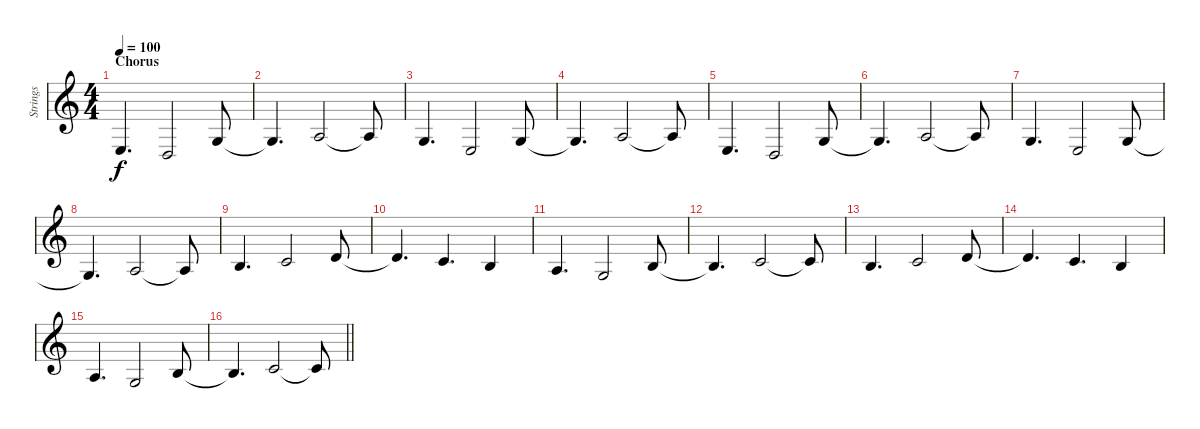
\track ("Strings" "Strings") {instrument stringensemble1}
\staff {score}
\tuning (D4 A3 F3 C3 G2 C2) {hide}
\ts (4 4)
\section ("" "Chorus")
\tempo 100
\clef g2
\ks c
4.4.4{d dy f} 2.4.2 2.3.8 |
2.3{t}.4{d} 0.2.2 0.2{t}.8 |
2.3.4{d} 4.4.2 2.3.8 |
2.3{t}.4{d} 0.2.2 0.2{t}.8 |
4.4.4{d} 2.4.2 2.3.8 |
2.3{t}.4{d} 0.2.2 0.2{t}.8 |
2.3.4{d} 4.4.2 2.3.8 |
2.3{t}.4{d} 0.2.2 0.2{t}.8 |
2.2.4{d} 3.2.2 0.1.8 |
0.1{t}.4{d} 3.2.4{d} 2.2.4 |
0.2.4{d} 2.3.2 2.2.8 |
2.2{t}.4{d} 3.2.2 3.2{t}.8 |
2.2.4{d} 3.2.2 0.1.8 |
0.1{t}.4{d} 3.2.4{d} 2.2.4 |
0.2.4{d} 2.3.2 2.2.8 |
\barLineRight lightlight
2.2{t}.4{d} 3.2.2 3.2{t}.8
